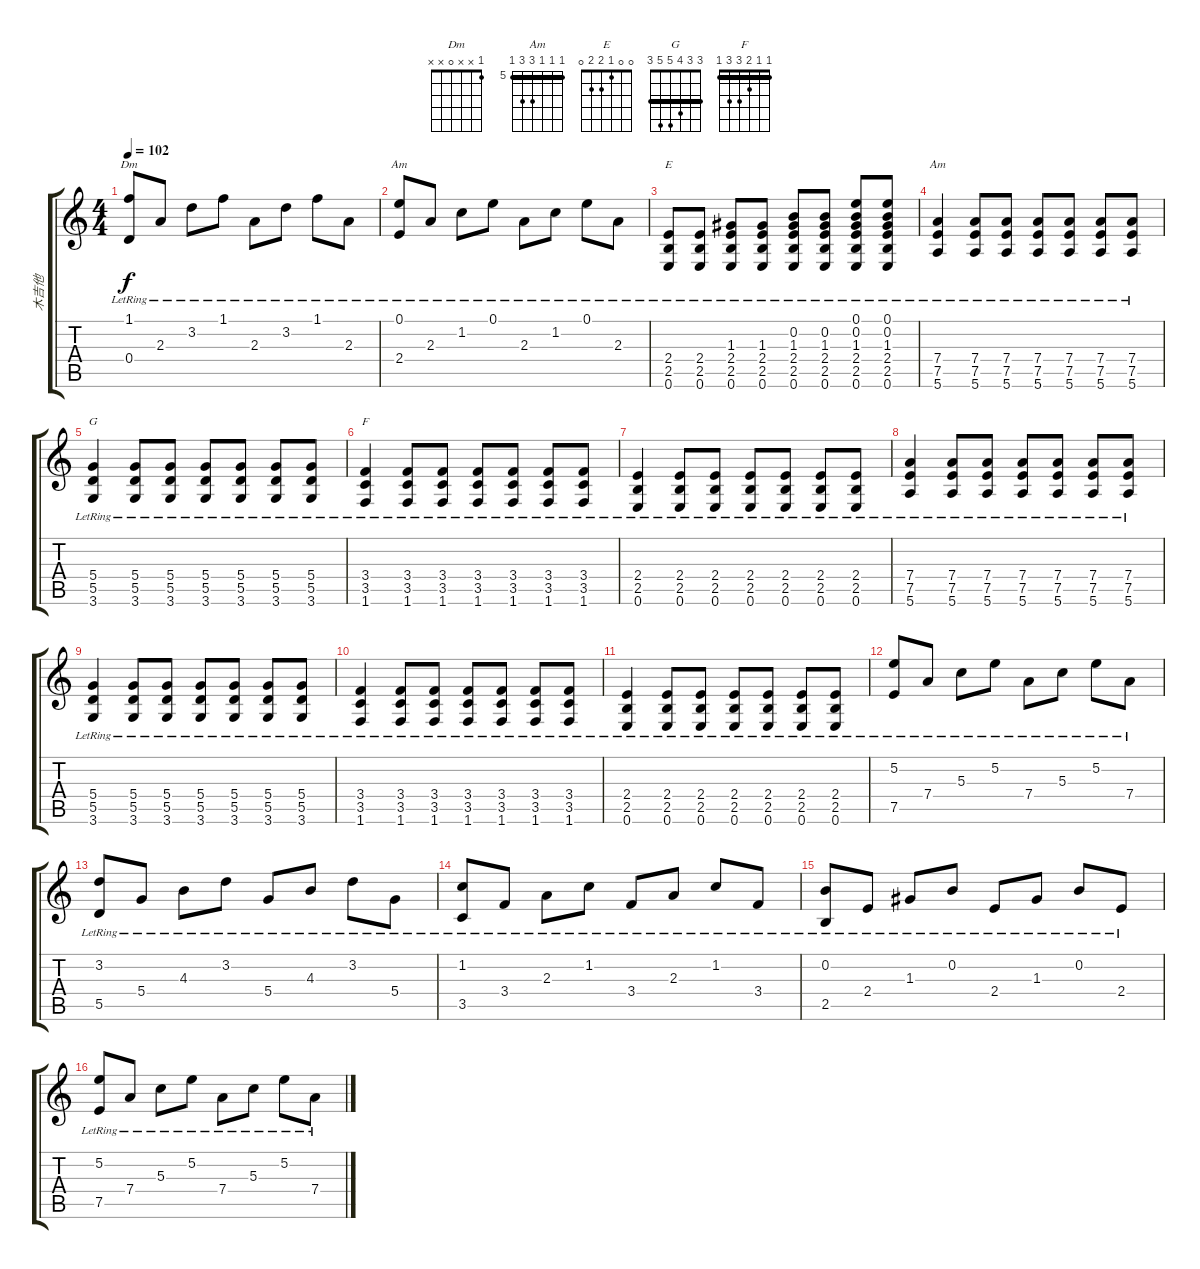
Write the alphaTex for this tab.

\track ("木吉他" "木吉他") {instrument acousticguitarsteel}
\staff {score tabs}
\tuning (E4 B3 G3 D3 A2 E2) {hide}
\chord ("Dm" 1 x x 0 x x)
\chord ("Am" 0 1 2 2 0 x)
\chord ("E" 0 0 1 2 2 0)
\chord ("Am" 5 5 5 7 7 5) {firstfret 5 barre 5}
\chord ("G" 3 3 4 5 5 3) {barre 3}
\chord ("F" 1 1 2 3 3 1) {barre 1}
\ts (4 4)
\tempo 102
\clef g2
\ks c
(1.1{lr} 0.4{lr}).8{ch "Dm" dy f} 2.3{lr}.8 3.2{lr}.8 1.1{lr}.8 2.3{lr}.8 3.2{lr}.8 1.1{lr}.8 2.3{lr}.8 |
(0.1{lr} 2.4{lr}).8{ch "Am"} 2.3{lr}.8 1.2{lr}.8 0.1{lr}.8 2.3{lr}.8 1.2{lr}.8 0.1{lr}.8 2.3{lr}.8 |
(2.4{lr} 2.5{lr} 0.6{lr}).8{ch "E"} (2.4{lr} 2.5{lr} 0.6{lr}).8 (1.3{lr} 2.4{lr} 2.5{lr} 0.6{lr}).8 (1.3{lr} 2.4{lr} 2.5{lr} 0.6{lr}).8 (0.2{lr} 1.3{lr} 2.4{lr} 2.5{lr} 0.6{lr}).8 (0.2{lr} 1.3{lr} 2.4{lr} 2.5{lr} 0.6{lr}).8 (0.1{lr} 0.2{lr} 1.3{lr} 2.4{lr} 2.5{lr} 0.6{lr}).8 (0.1{lr} 0.2{lr} 1.3{lr} 2.4{lr} 2.5{lr} 0.6{lr}).8 |
(7.4{lr} 7.5{lr} 5.6{lr}).4{ch "Am"} (7.4{lr} 7.5{lr} 5.6{lr}).8 (7.4{lr} 7.5{lr} 5.6{lr}).8 (7.4{lr} 7.5{lr} 5.6{lr}).8 (7.4{lr} 7.5{lr} 5.6{lr}).8 (7.4{lr} 7.5{lr} 5.6{lr}).8 (7.4{lr} 7.5{lr} 5.6{lr}).8 |
(5.4{lr} 5.5{lr} 3.6{lr}).4{ch "G"} (5.4{lr} 5.5{lr} 3.6{lr}).8 (5.4{lr} 5.5{lr} 3.6{lr}).8 (5.4{lr} 5.5{lr} 3.6{lr}).8 (5.4{lr} 5.5{lr} 3.6{lr}).8 (5.4{lr} 5.5{lr} 3.6{lr}).8 (5.4{lr} 5.5{lr} 3.6{lr}).8 |
(3.4{lr} 3.5{lr} 1.6{lr}).4{ch "F"} (3.4{lr} 3.5{lr} 1.6{lr}).8 (3.4{lr} 3.5{lr} 1.6{lr}).8 (3.4{lr} 3.5{lr} 1.6{lr}).8 (3.4{lr} 3.5{lr} 1.6{lr}).8 (3.4{lr} 3.5{lr} 1.6{lr}).8 (3.4{lr} 3.5{lr} 1.6{lr}).8 |
(2.4{lr} 2.5{lr} 0.6{lr}).4 (2.4{lr} 2.5{lr} 0.6{lr}).8 (2.4{lr} 2.5{lr} 0.6{lr}).8 (2.4{lr} 2.5{lr} 0.6{lr}).8 (2.4{lr} 2.5{lr} 0.6{lr}).8 (2.4{lr} 2.5{lr} 0.6{lr}).8 (2.4{lr} 2.5{lr} 0.6{lr}).8 |
(7.4{lr} 7.5{lr} 5.6{lr}).4 (7.4{lr} 7.5{lr} 5.6{lr}).8 (7.4{lr} 7.5{lr} 5.6{lr}).8 (7.4{lr} 7.5{lr} 5.6{lr}).8 (7.4{lr} 7.5{lr} 5.6{lr}).8 (7.4{lr} 7.5{lr} 5.6{lr}).8 (7.4{lr} 7.5{lr} 5.6{lr}).8 |
(5.4{lr} 5.5{lr} 3.6{lr}).4 (5.4{lr} 5.5{lr} 3.6{lr}).8 (5.4{lr} 5.5{lr} 3.6{lr}).8 (5.4{lr} 5.5{lr} 3.6{lr}).8 (5.4{lr} 5.5{lr} 3.6{lr}).8 (5.4{lr} 5.5{lr} 3.6{lr}).8 (5.4{lr} 5.5{lr} 3.6{lr}).8 |
(3.4{lr} 3.5{lr} 1.6{lr}).4 (3.4{lr} 3.5{lr} 1.6{lr}).8 (3.4{lr} 3.5{lr} 1.6{lr}).8 (3.4{lr} 3.5{lr} 1.6{lr}).8 (3.4{lr} 3.5{lr} 1.6{lr}).8 (3.4{lr} 3.5{lr} 1.6{lr}).8 (3.4{lr} 3.5{lr} 1.6{lr}).8 |
(2.4{lr} 2.5{lr} 0.6{lr}).4 (2.4{lr} 2.5{lr} 0.6{lr}).8 (2.4{lr} 2.5{lr} 0.6{lr}).8 (2.4{lr} 2.5{lr} 0.6{lr}).8 (2.4{lr} 2.5{lr} 0.6{lr}).8 (2.4{lr} 2.5{lr} 0.6{lr}).8 (2.4{lr} 2.5{lr} 0.6{lr}).8 |
(5.2{lr} 7.5{lr}).8 7.4{lr}.8 5.3{lr}.8 5.2{lr}.8 7.4{lr}.8 5.3{lr}.8 5.2{lr}.8 7.4{lr}.8 |
(3.2{lr} 5.5{lr}).8 5.4{lr}.8 4.3{lr}.8 3.2{lr}.8 5.4{lr}.8 4.3{lr}.8 3.2{lr}.8 5.4{lr}.8 |
(1.2{lr} 3.5{lr}).8 3.4{lr}.8 2.3{lr}.8 1.2{lr}.8 3.4{lr}.8 2.3{lr}.8 1.2{lr}.8 3.4{lr}.8 |
(0.2{lr} 2.5{lr}).8 2.4{lr}.8 1.3{lr}.8 0.2{lr}.8 2.4{lr}.8 1.3{lr}.8 0.2{lr}.8 2.4{lr}.8 |
(5.2{lr} 7.5{lr}).8 7.4{lr}.8 5.3{lr}.8 5.2{lr}.8 7.4{lr}.8 5.3{lr}.8 5.2{lr}.8 7.4{lr}.8
